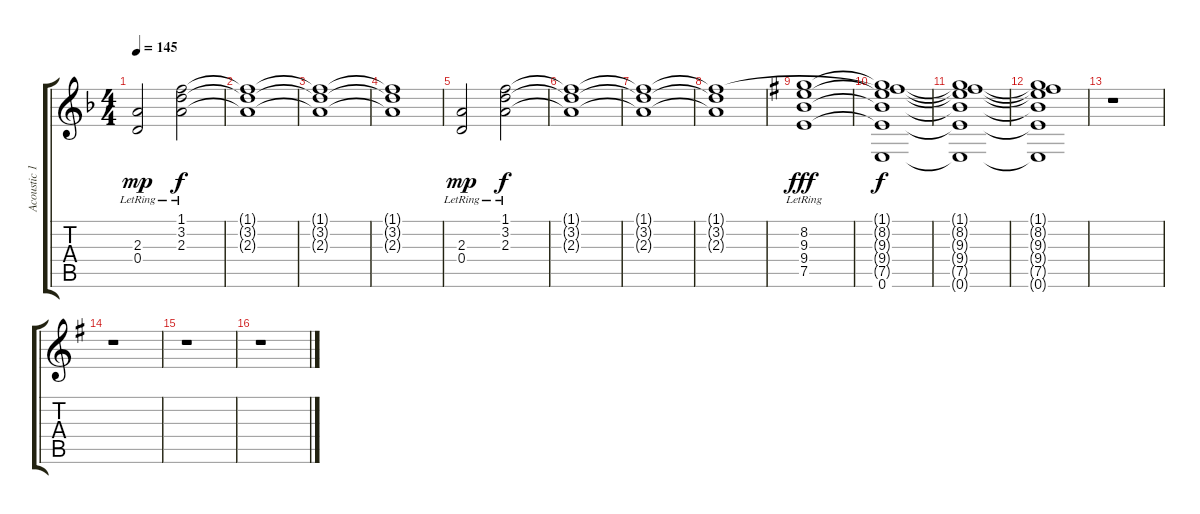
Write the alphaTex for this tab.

\track ("Acoustic 1" "Acoustic 1") {instrument acousticguitarnylon}
\staff {score tabs}
\tuning (E4 B3 G3 D3 A2 E2) {hide}
\ts (4 4)
\tempo 145
\clef g2
\ks f
(2.3{lr} 0.4{lr}).2{dy mp} (1.1{lr} 3.2{lr} 2.3{lr}).2{dy f} |
(1.1{t} 3.2{t} 2.3{t}).1 |
(1.1{t} 3.2{t} 2.3{t}).1 |
(1.1{t} 3.2{t} 2.3{t}).1 |
(2.3{lr} 0.4{lr}).2{dy mp} (1.1{lr} 3.2{lr} 2.3{lr}).2{dy f} |
(1.1{t} 3.2{t} 2.3{t}).1 |
(1.1{t} 3.2{t} 2.3{t}).1 |
(1.1{t} 3.2{t} 2.3{t}).1 |
\ks g
(8.2{lr} 9.3{lr} 9.4{lr} 7.5{lr}).1{dy fff} |
(1.1{t} 8.2{t} 9.3{t} 9.4{t} 7.5{t} 0.6).1{dy f} |
(1.1{t} 8.2{t} 9.3{t} 9.4{t} 7.5{t} 0.6{t}).1 |
(1.1{t} 8.2{t} 9.3{t} 9.4{t} 7.5{t} 0.6{t}).1 |
r.1 |
r.1 |
r.1 |
r.1
